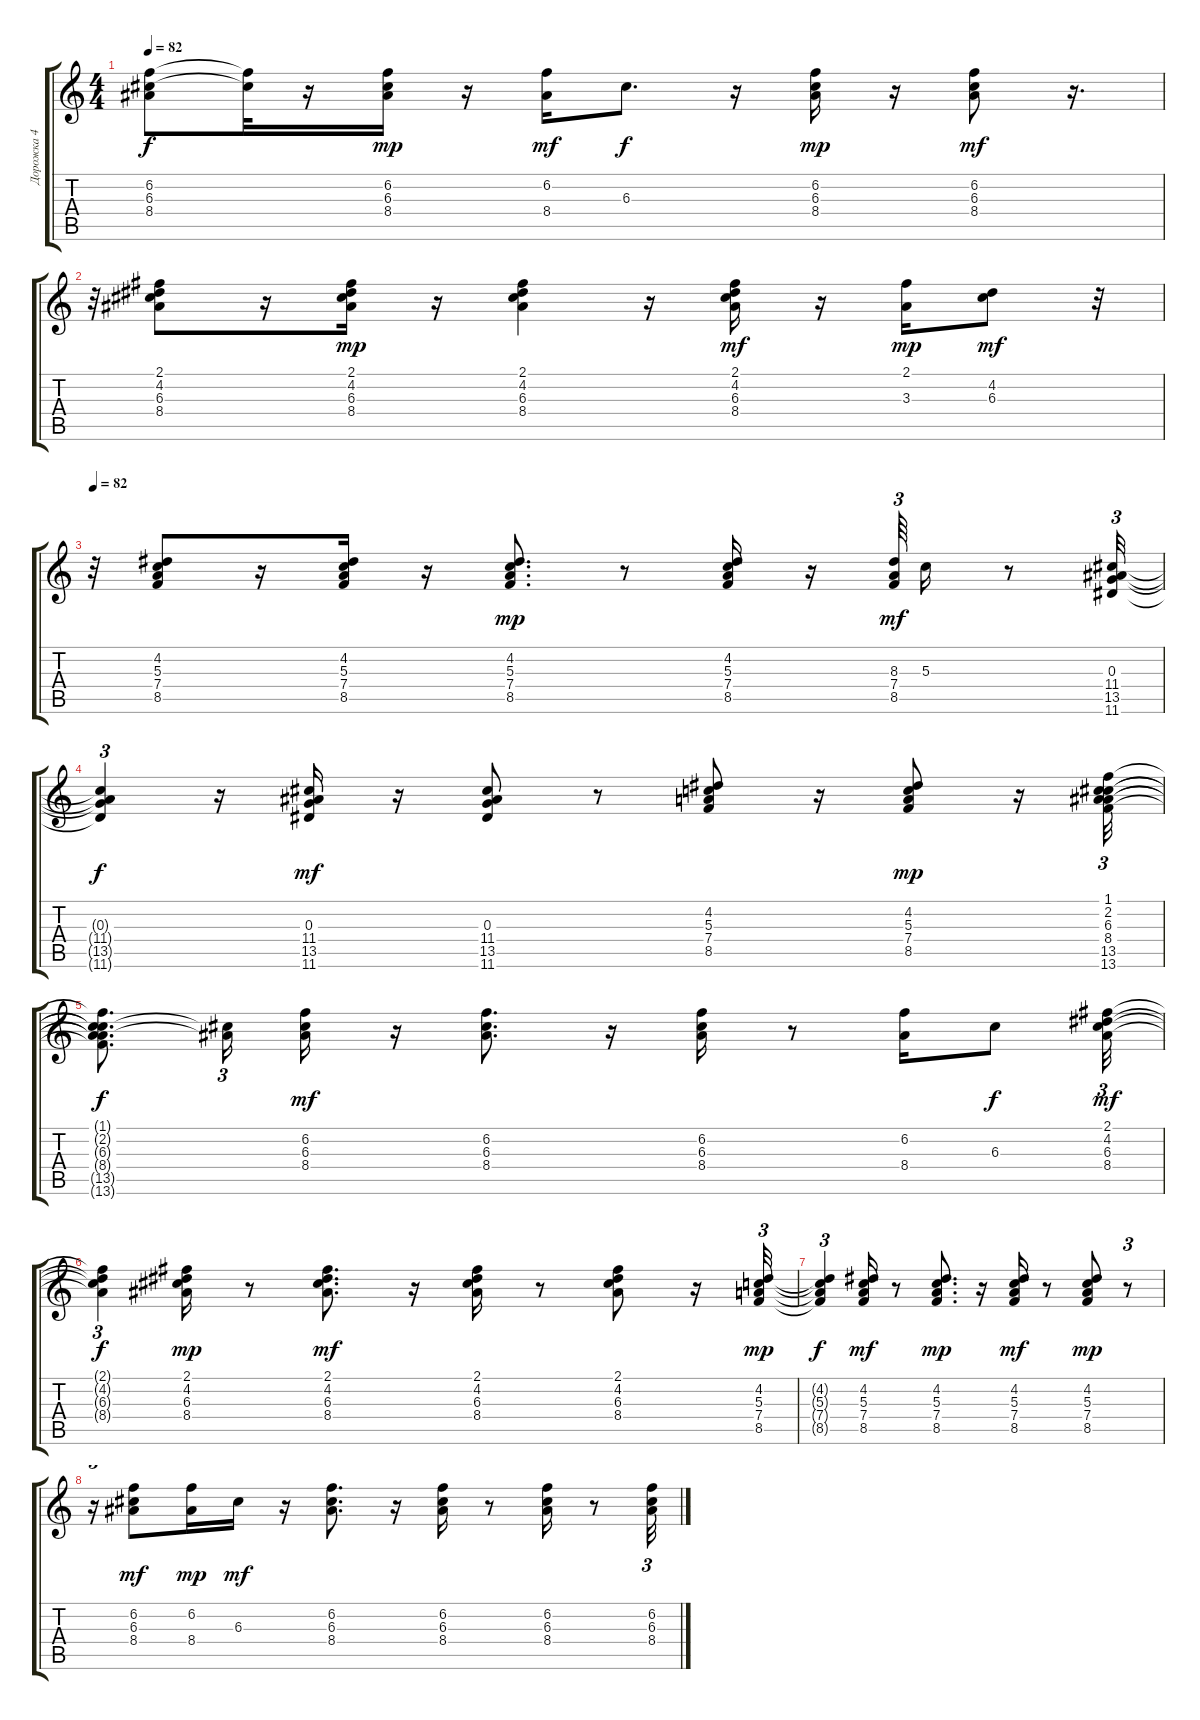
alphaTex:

\track ("Дорожка 4" "Дорожка 4") {instrument acousticguitarsteel}
\staff {score tabs}
\tuning (E4 B3 G3 D3 A2 E2) {hide}
\ts (4 4)
\tempo 82
\clef g2
\ks c
(6.2{t} 6.3{t} 8.4{t}).8{dy f} (6.2{t} 6.3{t}).32 r.16 (6.2 6.3 8.4).16{dy mp} r.16 (6.2 8.4).16{dy mf} 6.3.8{d dy f} r.16 (6.2 6.3 8.4).16{dy mp} r.16 (6.2 6.3 8.4).8{dy mf} r.16{d} |
r.32 (2.1 4.2 6.3 8.4).8 r.16 (2.1 4.2 6.3 8.4).16{dy mp} r.16 (2.1 4.2 6.3 8.4).4 r.16 (2.1 4.2 6.3 8.4).16{dy mf} r.16 (2.1 3.3).16{dy mp} (4.2 6.3).8{dy mf} r.32 |
\tempo 82
r.32 (4.2 5.3 7.4 8.5).8 r.16 (4.2 5.3 7.4 8.5).16 r.16 (4.2 5.3 7.4 8.5).8{d dy mp} r.8 (4.2 5.3 7.4 8.5).16 r.16 (8.3 7.4 8.5).64{tu (3 2) dy mf} 5.3.16 r.8 (0.3 11.4 13.5 11.6).32{tu (3 2)} |
(0.3{t} 11.4{t} 13.5{t} 11.6{t}).4{tu (3 2) dy f} r.16 (0.3 11.4 13.5 11.6).16{dy mf} r.16 (0.3 11.4 13.5 11.6).8 r.8 (4.2 5.3 7.4 8.5).8 r.16 (4.2 5.3 7.4 8.5).8{dy mp} r.16 (1.1 2.2 6.3 8.4 13.5 13.6).32{tu (3 2)} |
(1.1{t} 2.2{t} 6.3{t} 8.4{t} 13.5{t} 13.6{t}).8{d dy f} (2.2{t} 8.4{t}).16{tu (3 2)} (6.2 6.3 8.4).16{dy mf} r.16 (6.2 6.3 8.4).8{d} r.16 (6.2 6.3 8.4).16 r.8 (6.2 8.4).16 6.3.8{dy f} (2.1 4.2 6.3 8.4).32{tu (3 2) dy mf} |
(2.1{t} 4.2{t} 6.3{t} 8.4{t}).4{tu (3 2) dy f} (2.1 4.2 6.3 8.4).16{dy mp} r.8 (2.1 4.2 6.3 8.4).8{d dy mf} r.16 (2.1 4.2 6.3 8.4).16 r.8 (2.1 4.2 6.3 8.4).8 r.16 (4.2 5.3 7.4 8.5).32{tu (3 2) dy mp} |
(4.2{t} 5.3{t} 7.4{t} 8.5{t}).4{tu (3 2) dy f} (4.2 5.3 7.4 8.5).16{dy mf} r.8 (4.2 5.3 7.4 8.5).8{d dy mp} r.16 (4.2 5.3 7.4 8.5).16{dy mf} r.8 (4.2 5.3 7.4 8.5).8{dy mp} r.8{tu (3 2)} |
r.16{tu (3 2)} (6.2 6.3 8.4).8{dy mf} (6.2 8.4).16{dy mp} 6.3.16{dy mf} r.16 (6.2 6.3 8.4).8{d} r.16 (6.2 6.3 8.4).16 r.8 (6.2 6.3 8.4).16 r.8 (6.2 6.3 8.4).32{tu (3 2)}
